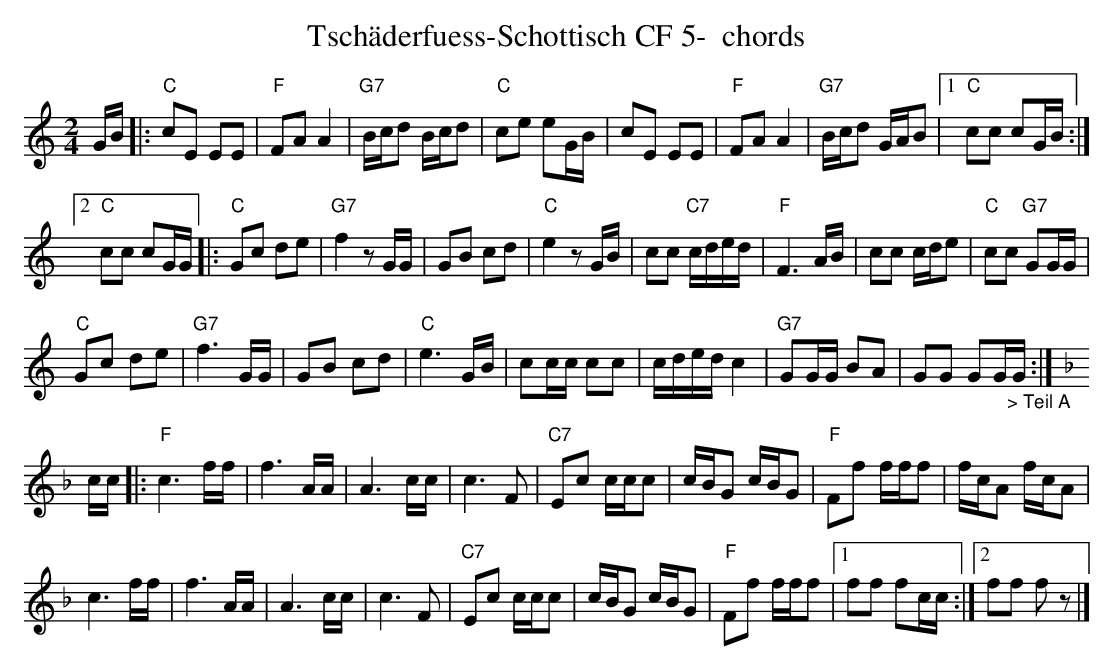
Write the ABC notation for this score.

X:1
T:Tsch\"aderfuess-Schottisch CF 5-  chords
M:2/4
L:1/8
K:Cmaj%%MIDI gchordon
G/2B/2 |: "C"cE EE | "F"FAA2 | "G7"B/2c/2d B/2c/2d | "C"ce eG/2B/2 | cE EE | "F"FAA2 | "G7"B/2c/2d G/2A/2B |1 "C"cc cG/2B/2 :|2
"C"cc cG/2G/2 |: "C"Gc de | "G7"f2zG/2G/2 | GB cd | "C"e2 zG/2B/2 | cc "C7"c/2d/2e/2d/2 | "F"F3A/2B/2 | cc c/2d/2e | "C"cc "G7"GG/2G/2 |
"C"Gc de | "G7"f3 G/2G/2 | GB cd | "C"e3 G/2B/2 | cc/2c/2 cc | c/2d/2e/2d/2 c2 | "G7"GG/2G/2 BA | GG GG/2"_> Teil A"G/2 :| [K:Fmaj]
c/2c/2 |: "F"c3f/2f/2 | f3 A/2A/2 | A3c/2c/2 | c3F | "C7"Ec c/2c/2c | c/2B/2G c/2B/2G | "F"Ff f/2f/2f | f/2c/2A f/2c/2A |
c3f/2f/2 | f3 A/2A/2 | A3c/2c/2 | c3F | "C7"Ec c/2c/2c | c/2B/2G c/2B/2G | "F"Ff f/2f/2f |1 ff fc/2c/2 :|2 ff fz |]
